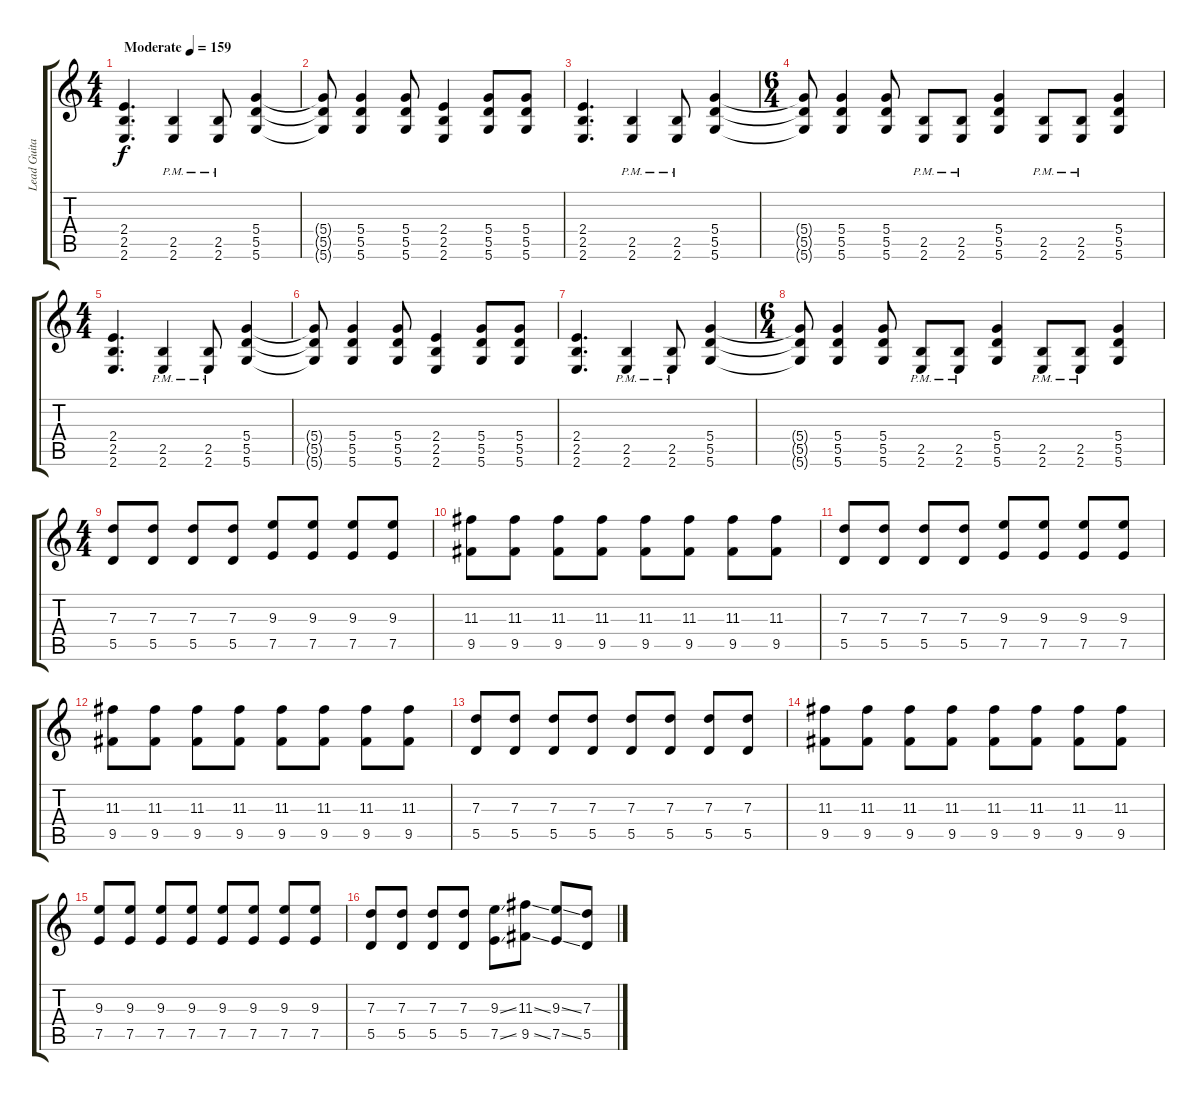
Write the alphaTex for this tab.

\track ("Lead Guitar" "Lead Guita") {instrument distortionguitar}
\staff {score tabs}
\tuning (E4 B3 G3 D3 A2 D2) {hide}
\ts (4 4)
\tempo (159 "Moderate")
\clef g2
\ks c
(2.4 2.5 2.6).4{d dy f instrument distortionguitar} (2.5 2.6{pm}).4 (2.5 2.6{pm}).8 (5.4 5.5 5.6).4 |
(5.4{t} 5.5{t} 5.6{t}).8 (5.4 5.5 5.6).4 (5.4 5.5 5.6).8 (2.4 2.5 2.6).4 (5.4 5.5 5.6).8 (5.4 5.5 5.6).8 |
(2.4 2.5 2.6).4{d} (2.5 2.6{pm}).4 (2.5 2.6{pm}).8 (5.4 5.5 5.6).4 |
\ts (6 4)
(5.4{t} 5.5{t} 5.6{t}).8 (5.4 5.5 5.6).4 (5.4 5.5 5.6).8 (2.5 2.6{pm}).8 (2.5 2.6{pm}).8 (5.4 5.5 5.6).4 (2.5 2.6{pm}).8 (2.5 2.6{pm}).8 (5.4 5.5 5.6).4 |
\ts (4 4)
(2.4 2.5 2.6).4{d} (2.5 2.6{pm}).4 (2.5 2.6{pm}).8 (5.4 5.5 5.6).4 |
(5.4{t} 5.5{t} 5.6{t}).8 (5.4 5.5 5.6).4 (5.4 5.5 5.6).8 (2.4 2.5 2.6).4 (5.4 5.5 5.6).8 (5.4 5.5 5.6).8 |
(2.4 2.5 2.6).4{d} (2.5 2.6{pm}).4 (2.5 2.6{pm}).8 (5.4 5.5 5.6).4 |
\ts (6 4)
(5.4{t} 5.5{t} 5.6{t}).8 (5.4 5.5 5.6).4 (5.4 5.5 5.6).8 (2.5 2.6{pm}).8 (2.5 2.6{pm}).8 (5.4 5.5 5.6).4 (2.5 2.6{pm}).8 (2.5 2.6{pm}).8 (5.4 5.5 5.6).4 |
\ts (4 4)
(7.3 5.5).8 (7.3 5.5).8 (7.3 5.5).8 (7.3 5.5).8 (9.3 7.5).8 (9.3 7.5).8 (9.3 7.5).8 (9.3 7.5).8 |
(11.3 9.5).8 (11.3 9.5).8 (11.3 9.5).8 (11.3 9.5).8 (11.3 9.5).8 (11.3 9.5).8 (11.3 9.5).8 (11.3 9.5).8 |
(7.3 5.5).8 (7.3 5.5).8 (7.3 5.5).8 (7.3 5.5).8 (9.3 7.5).8 (9.3 7.5).8 (9.3 7.5).8 (9.3 7.5).8 |
(11.3 9.5).8 (11.3 9.5).8 (11.3 9.5).8 (11.3 9.5).8 (11.3 9.5).8 (11.3 9.5).8 (11.3 9.5).8 (11.3 9.5).8 |
(7.3 5.5).8 (7.3 5.5).8 (7.3 5.5).8 (7.3 5.5).8 (7.3 5.5).8 (7.3 5.5).8 (7.3 5.5).8 (7.3 5.5).8 |
(11.3 9.5).8 (11.3 9.5).8 (11.3 9.5).8 (11.3 9.5).8 (11.3 9.5).8 (11.3 9.5).8 (11.3 9.5).8 (11.3 9.5).8 |
(9.3 7.5).8 (9.3 7.5).8 (9.3 7.5).8 (9.3 7.5).8 (9.3 7.5).8 (9.3 7.5).8 (9.3 7.5).8 (9.3 7.5).8 |
(7.3 5.5).8 (7.3 5.5).8 (7.3 5.5).8 (7.3 5.5).8 (9.3{ss} 7.5{ss}).8 (11.3{ss} 9.5{ss}).8 (9.3{ss} 7.5{ss}).8 (7.3 5.5).8
